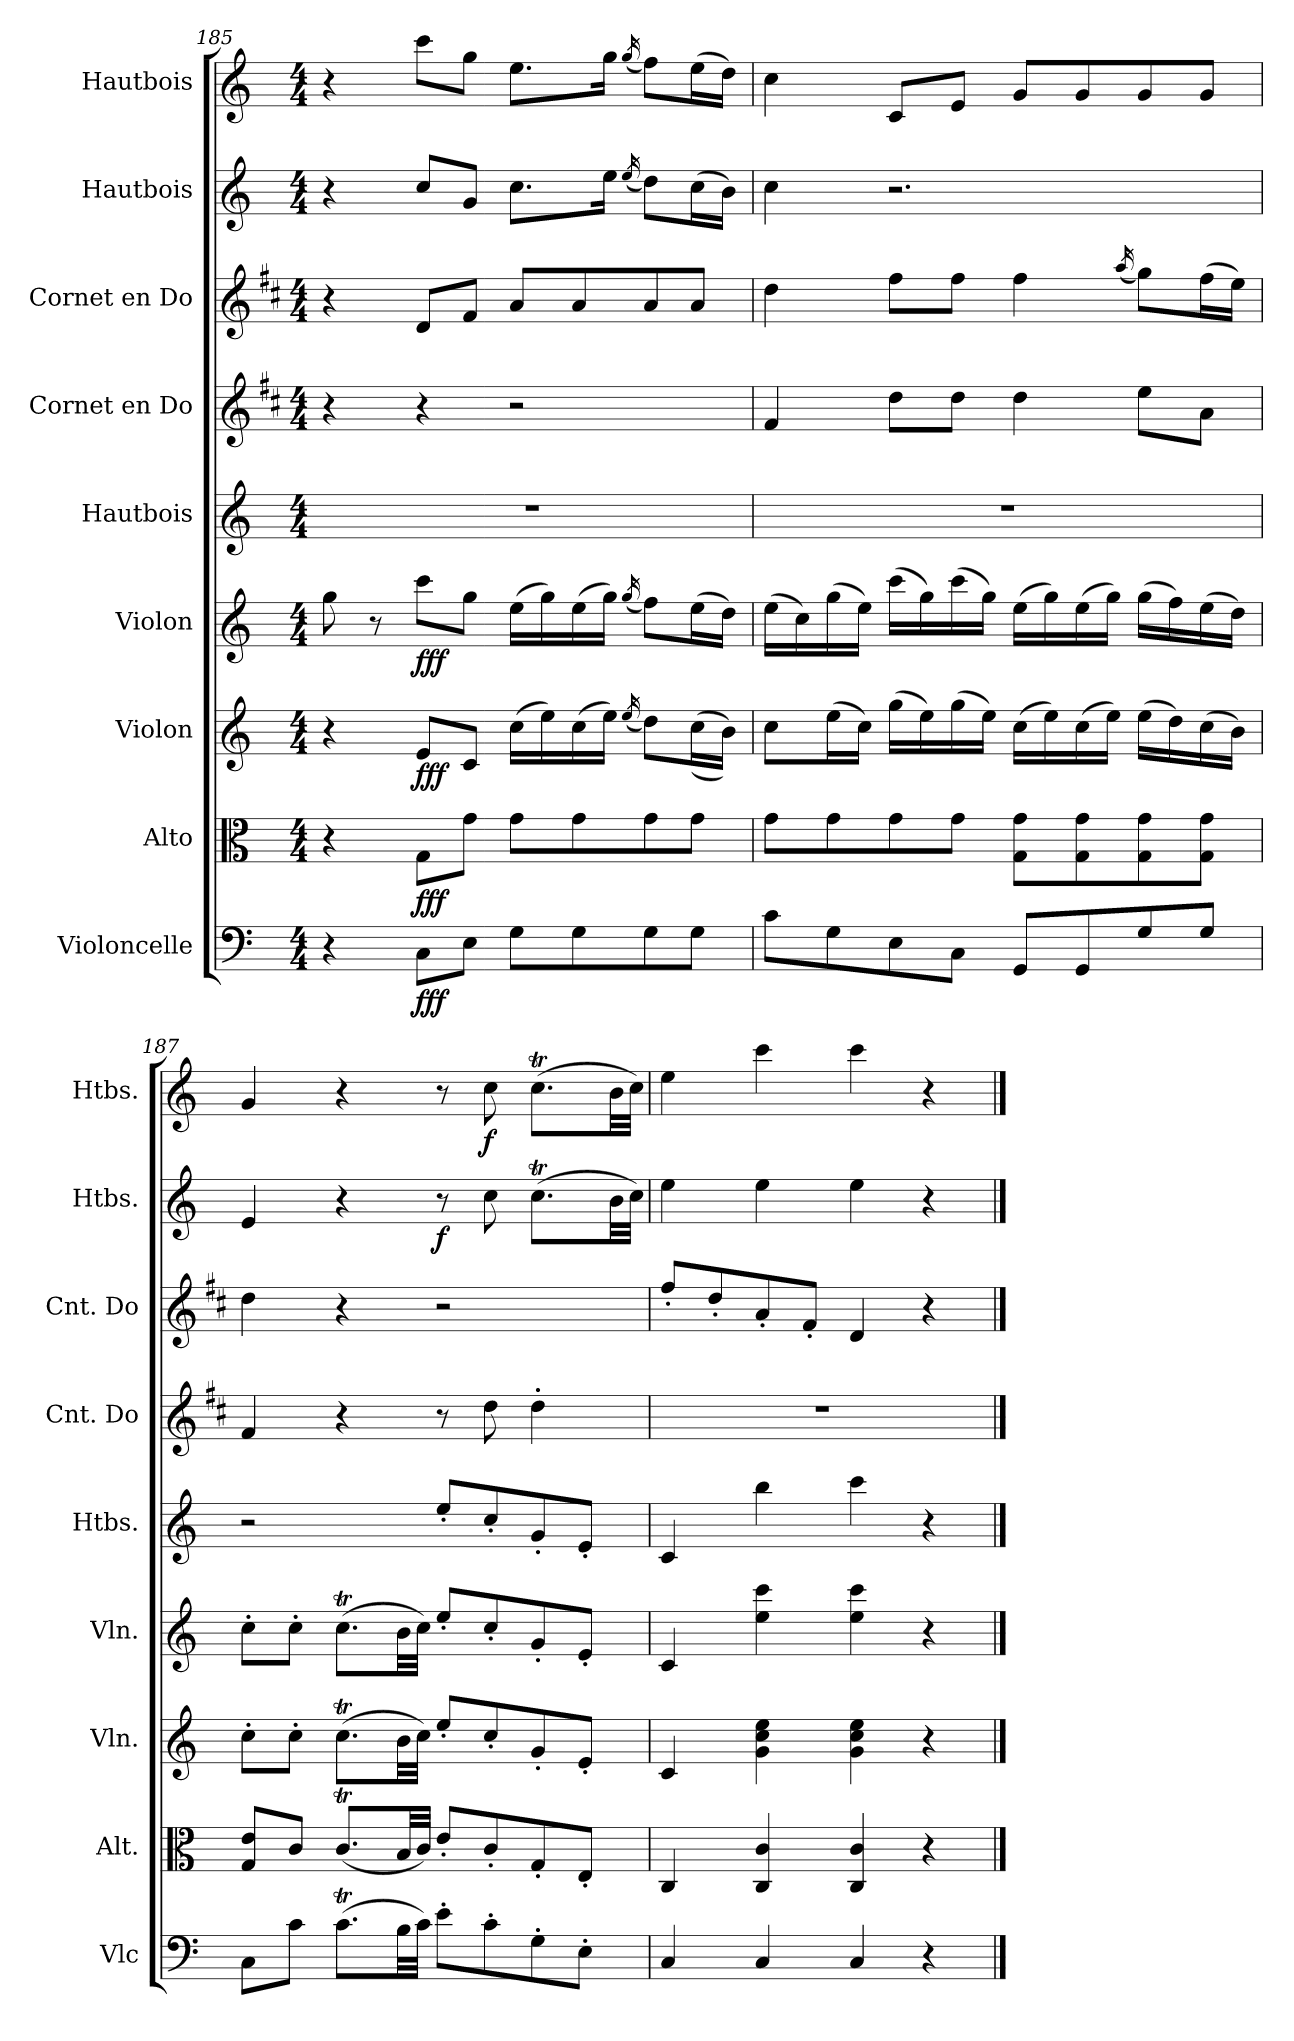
**kern	**dynam	**kern	**dynam	**kern	**dynam	**kern	**dynam	**kern	**kern	**kern	**kern	**dynam	**kern	**dynam
*part9	*part9	*part8	*part8	*part7	*part7	*part6	*part6	*part5	*part4	*part3	*part2	*part2	*part1	*part1
*staff9	*staff9	*staff8	*staff8	*staff7	*staff7	*staff6	*staff6	*staff5	*staff4	*staff3	*staff2	*staff2	*staff1	*staff1
*I"Violoncelle	*	*I"Alto	*	*I"Violon	*	*I"Violon	*	*I"Hautbois	*I"Cornet en Do	*I"Cornet en Do	*I"Hautbois	*	*I"Hautbois	*
*I'Vlc	*	*I'Alt.	*	*I'Vln.	*	*I'Vln.	*	*I'Htbs.	*I'Cnt. Do	*I'Cnt. Do	*I'Htbs.	*	*I'Htbs.	*
*clefF4	*	*clefC3	*	*clefG2	*	*clefG2	*	*clefG2	*clefG2	*clefG2	*clefG2	*	*clefG2	*
*	*	*	*	*	*	*	*	*	*ITrd1c2	*ITrd1c2	*	*	*	*
*k[]	*	*k[]	*	*k[]	*	*k[]	*	*k[]	*k[]	*k[]	*k[]	*	*k[]	*
*M4/4	*	*M4/4	*	*M4/4	*	*M4/4	*	*M4/4	*M4/4	*M4/4	*M4/4	*	*M4/4	*
=185	=185	=185	=185	=185	=185	=185	=185	=185	=185	=185	=185	=185	=185	=185
4r	.	4r	.	4r	.	8gg\	.	1r	4r	4r	4r	.	4r	.
.	.	.	.	.	.	8r	.	.	.	.	.	.	.	.
!	!LO:DY:b	!	!LO:DY:b	!	!LO:DY:b	!	!LO:DY:b	!	!	!	!	!	!	!
8C\L	fff	8G\L	fff	8e/L	fff	8ccc\L	fff	.	4r	8c/L	8cc/L	.	8ccc\L	.
8E\J	.	8g\J	.	8c/J	.	8gg\J	.	.	.	8e/J	8g/J	.	8gg\J	.
8G\L	.	8g\L	.	(16cc\LL	.	(16ee\LL	.	.	2r	8g/L	8.cc\L	.	8.ee\L	.
.	.	.	.	16ee\)	.	16gg\)	.	.	.	.	.	.	.	.
8G\	.	8g\	.	(16cc\	.	(16ee\	.	.	.	8g/	.	.	.	.
.	.	.	.	16ee\JJ)	.	16gg\JJ)	.	.	.	.	16ee\Jk	.	16gg\Jk	.
.	.	.	.	(16qee/	.	(16qgg/	.	.	.	.	(16qee/	.	(16qgg/	.
8G\	.	8g\	.	8dd\L)	.	8ff\L)	.	.	.	8g/	8dd\L)	.	8ff\L)	.
8G\J	.	8g\J	.	((16cc\L	.	(16ee\L	.	.	.	8g/J	(16cc\L	.	(16ee\L	.
.	.	.	.	16b\JJ))	.	16dd\JJ)	.	.	.	.	16b\JJ)	.	16dd\JJ)	.
!!LO:PB:g=z
=186	=186	=186	=186	=186	=186	=186	=186	=186	=186	=186	=186	=186	=186	=186
8c\L	.	8g\L	.	8cc\L	.	(16ee\LL	.	1r	4e/	4cc\	4cc\	.	4cc\	.
.	.	.	.	.	.	16cc\)	.	.	.	.	.	.	.	.
8G\	.	8g\	.	(16ee\L	.	(16gg\	.	.	.	.	.	.	.	.
.	.	.	.	16cc\JJ)	.	16ee\JJ)	.	.	.	.	.	.	.	.
8E\	.	8g\	.	(16gg\LL	.	(16ccc\LL	.	.	8cc\L	8ee\L	2.r	.	8c/L	.
.	.	.	.	16ee\)	.	16gg\)	.	.	.	.	.	.	.	.
8C\J	.	8g\J	.	(16gg\	.	(16ccc\	.	.	8cc\J	8ee\J	.	.	8e/J	.
.	.	.	.	16ee\JJ)	.	16gg\JJ)	.	.	.	.	.	.	.	.
8GG/L	.	8G\ 8g\L	.	(16cc\LL	.	(16ee\LL	.	.	4cc\	4ee\	.	.	8g/L	.
.	.	.	.	16ee\)	.	16gg\)	.	.	.	.	.	.	.	.
8GG/	.	8G\ 8g\	.	(16cc\	.	(16ee\	.	.	.	.	.	.	8g/	.
.	.	.	.	16ee\JJ)	.	16gg\JJ)	.	.	.	.	.	.	.	.
.	.	.	.	.	.	.	.	.	.	(16qgg/	.	.	.	.
8G/	.	8G\ 8g\	.	(16ee\LL	.	(16gg\LL	.	.	8dd\L	8ff\L)	.	.	8g/	.
.	.	.	.	16dd\)	.	16ff\)	.	.	.	.	.	.	.	.
8G/J	.	8G\ 8g\J	.	(16cc\	.	(16ee\	.	.	8g\J	(16ee\L	.	.	8g/J	.
.	.	.	.	16b\JJ)	.	16dd\JJ)	.	.	.	16dd\JJ)	.	.	.	.
=187	=187	=187	=187	=187	=187	=187	=187	=187	=187	=187	=187	=187	=187	=187
8C\L	.	8G/ 8e/L	.	8cc'\L	.	8cc'\L	.	2r	4e/	4cc\	4e/	.	4g/	.
8c\J	.	8c/J	.	8cc'\J	.	8cc'\J	.	.	.	.	.	.	.	.
(8.cT\L	.	(8.cT/L	.	(8.ccT\L	.	(8.ccT\L	.	.	4r	4r	4r	.	4r	.
32B\LL	.	32B/LL	.	32b\LL	.	32b\LL	.	.	.	.	.	.	.	.
32c\JJJ)	.	32c/JJJ)	.	32cc\JJJ)	.	32cc\JJJ)	.	.	.	.	.	.	.	.
!	!	!	!	!	!	!	!	!	!	!	!	!LO:DY:b	!	!
8e'\L	.	8e'/L	.	8ee'/L	.	8ee'/L	.	8ee'/L	8r	2r	8r	f	8r	.
!	!	!	!	!	!	!	!	!	!	!	!	!	!	!LO:DY:b
8c'\	.	8c'/	.	8cc'/	.	8cc'/	.	8cc'/	8cc\	.	8cc\	.	8cc\	f
8G'\	.	8G'/	.	8g'/	.	8g'/	.	8g'/	4cc'\	.	(8.ccT\L	.	(8.ccT\L	.
8E'\J	.	8E'/J	.	8e'/J	.	8e'/J	.	8e'/J	.	.	.	.	.	.
.	.	.	.	.	.	.	.	.	.	.	32b\LL	.	32b\LL	.
.	.	.	.	.	.	.	.	.	.	.	32cc\JJJ)	.	32cc\JJJ)	.
=188	=188	=188	=188	=188	=188	=188	=188	=188	=188	=188	=188	=188	=188	=188
4C/	.	4C/	.	4c/	.	4c/	.	4c/	1r	8ee'/L	4ee\	.	4ee\	.
.	.	.	.	.	.	.	.	.	.	8cc'/	.	.	.	.
4C/	.	4C/ 4c/	.	4g\ 4cc\ 4ee\	.	4ee\ 4ccc\	.	4bb\	.	8g'/	4ee\	.	4ccc\	.
.	.	.	.	.	.	.	.	.	.	8e'/J	.	.	.	.
4C/	.	4C/ 4c/	.	4g\ 4cc\ 4ee\	.	4ee\ 4ccc\	.	4ccc\	.	4c/	4ee\	.	4ccc\	.
4r	.	4r	.	4r	.	4r	.	4r	.	4r	4r	.	4r	.
==	==	==	==	==	==	==	==	==	==	==	==	==	==	==
*-	*-	*-	*-	*-	*-	*-	*-	*-	*-	*-	*-	*-	*-	*-
